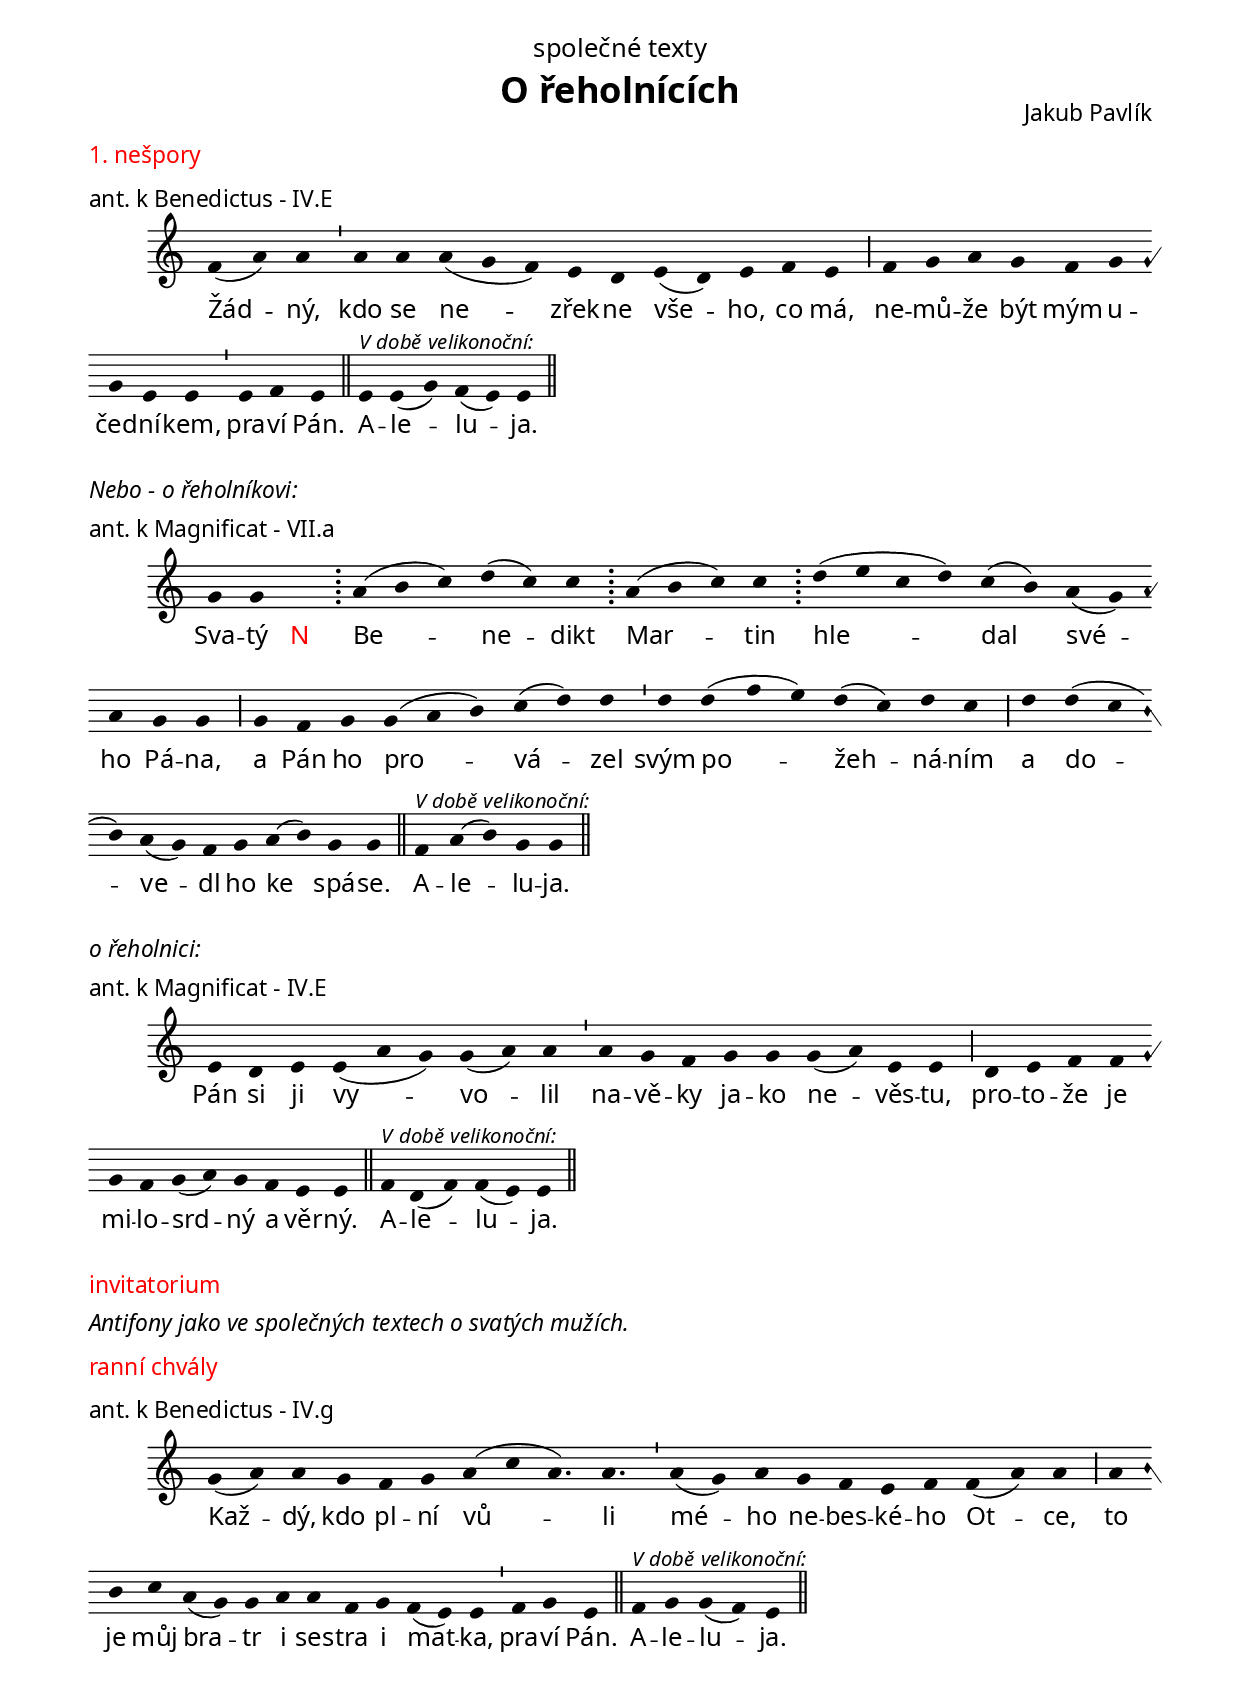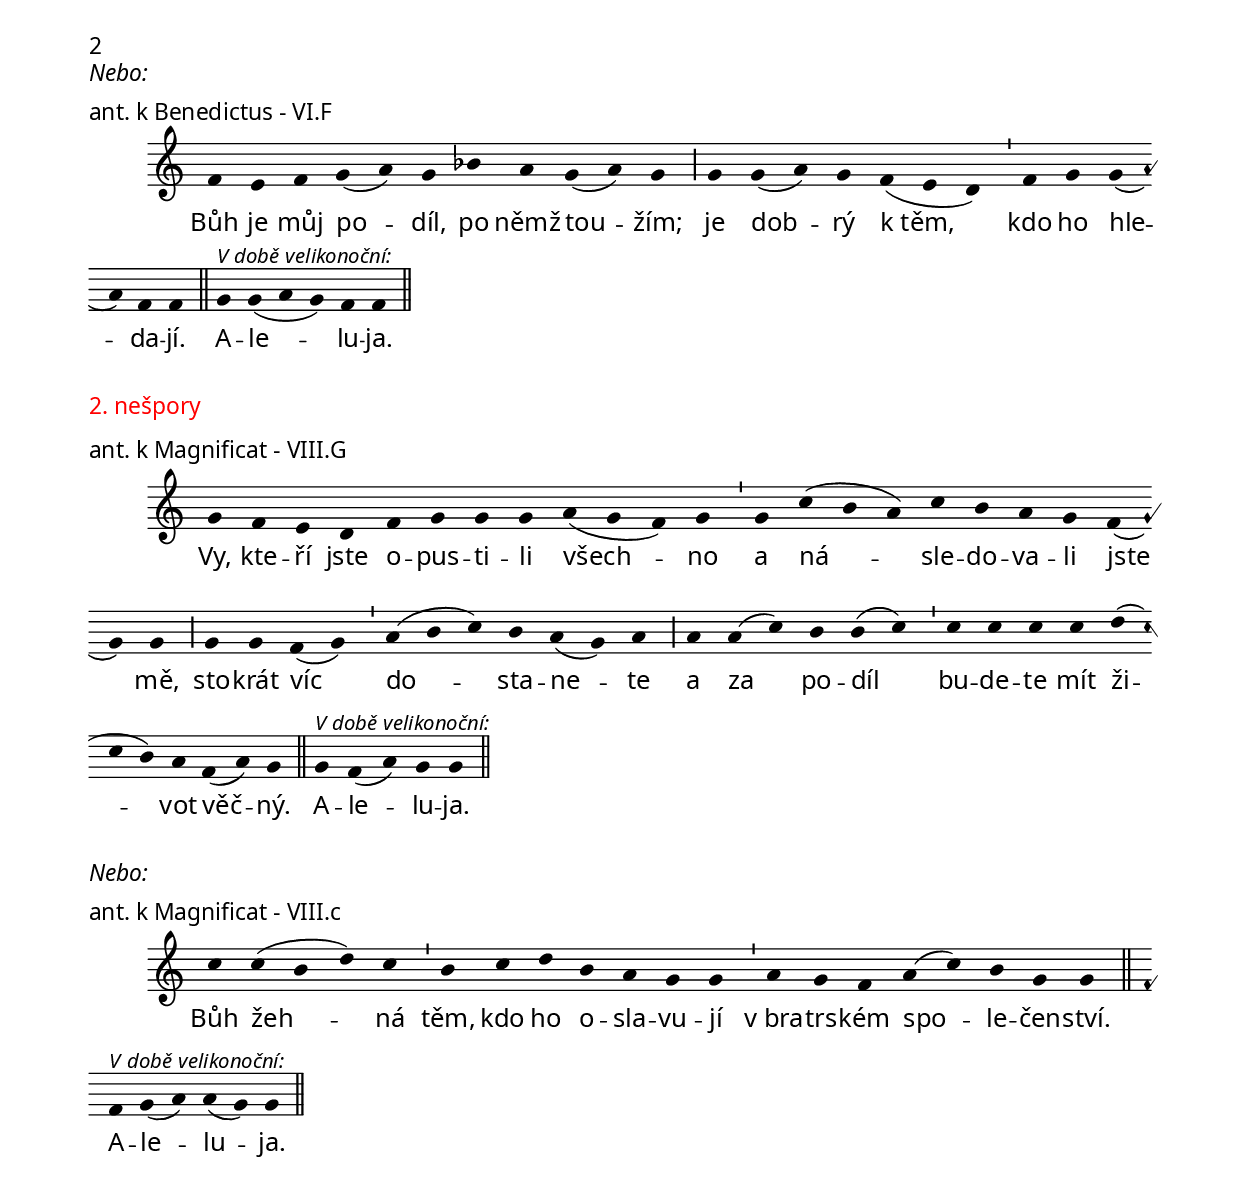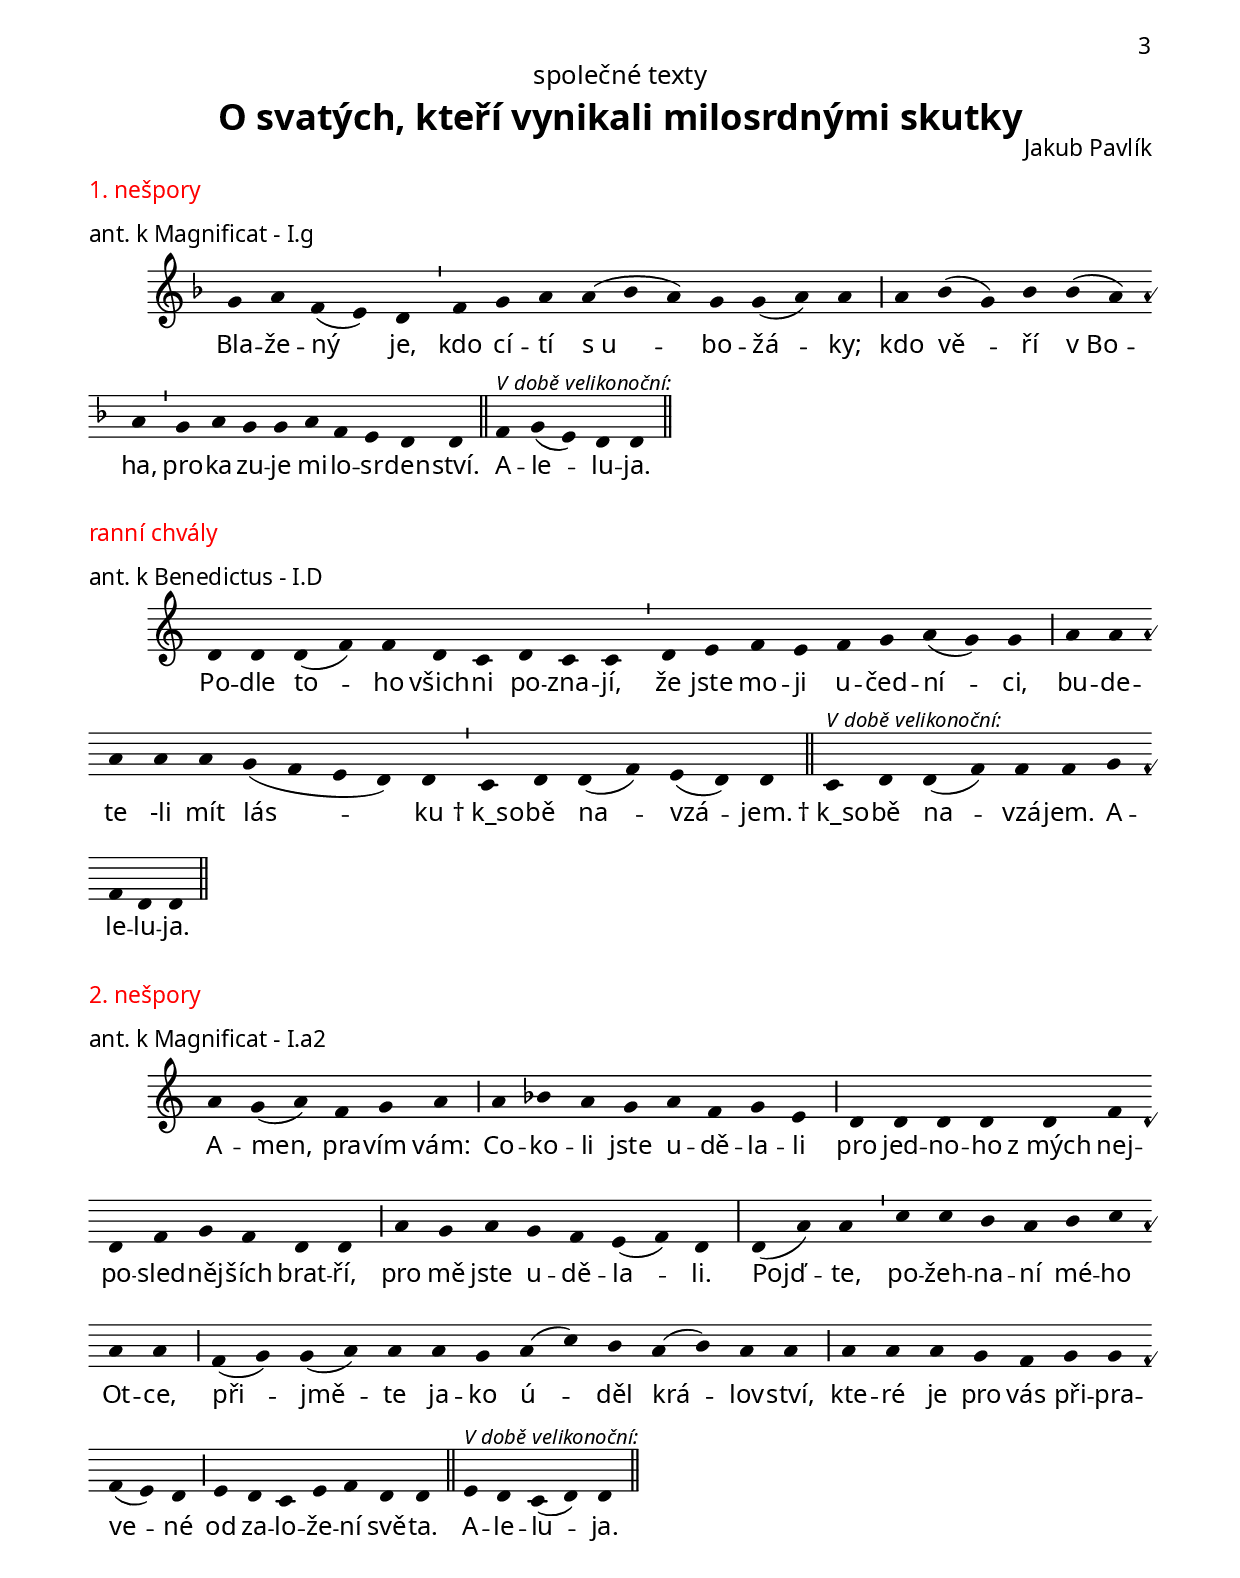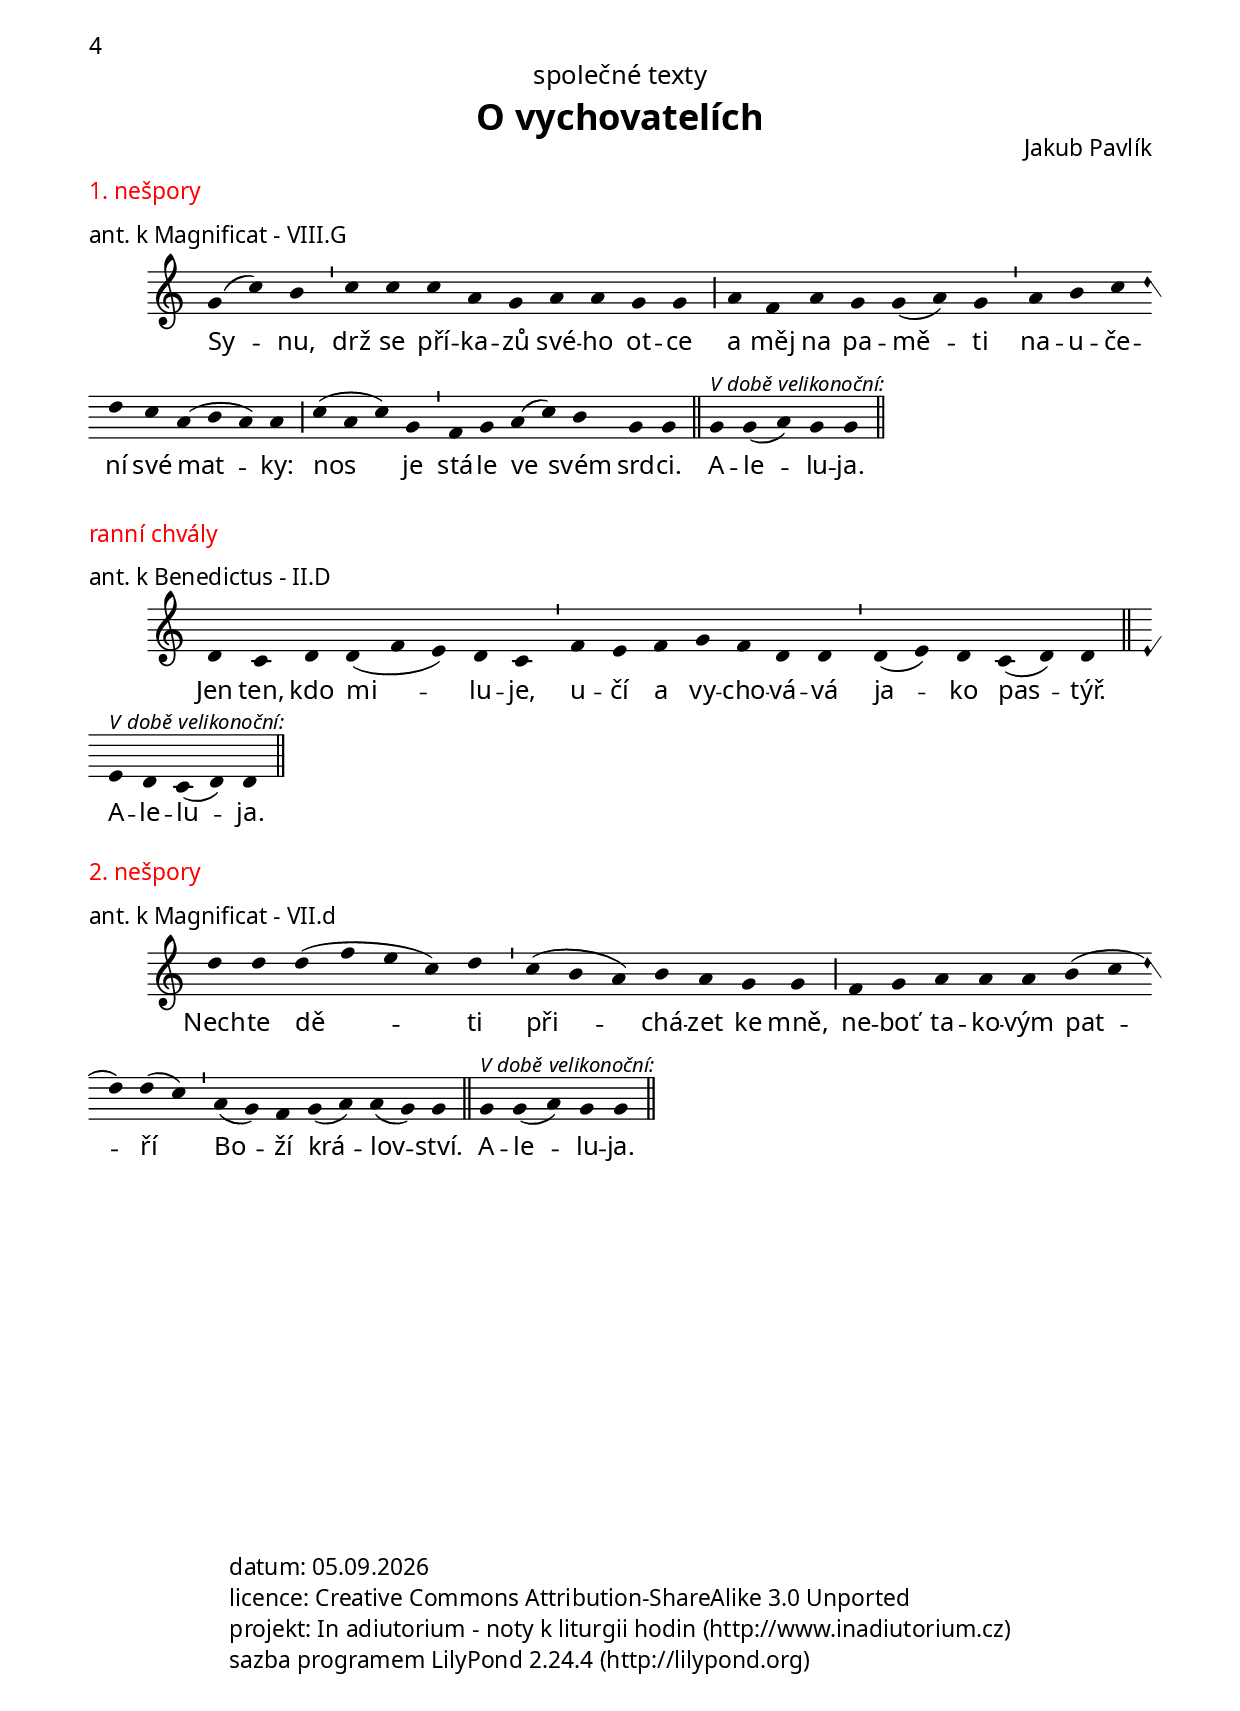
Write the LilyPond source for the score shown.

\version "2.16.0"

\include "../spolecne.ly"
\include "../dilyresponsorii.ly"

\header {
  % subtitle = "(Svatí muži a ženy - podskupiny)"
  composer = "Jakub Pavlík"
}

\bookpart {
  \header {
    title = \markup\titleCommune "O řeholnících"
  }
  
  \markup {\nadpisHodinka {"1. nešpory"}}
  
  \score {
    \relative c' {
      \choralniRezim
      f4( a) a \barMin a a a( g f) e d e( d) e f e \barMaior
      f g a g f g g e e \barMin e f e \barFinalis
      
      e^\markup\rubrVelikAleluja e( g) f( e) e \barFinalis
    }
    \addlyrics {
      Žád -- ný, kdo se ne -- zřek -- ne vše -- ho, co má,
      ne -- mů -- že být mým u -- čed -- ní -- kem, pra -- ví Pán.
      
      A -- le -- lu -- ja.
    }
    \header {
      quid = "ant. k Benedictus"
      modus = "IV"
      differentia = "E" 
      psalmus = ""
      id = ""
      fial = "sanktoral/0825benediktabratri.ly#aben?+aleluja"
      fons = "25.8. pět bratří, k Benedictus; přidáno aleluja"
      piece = \markup {\sestavTitulekBezZalmu}
    }
  }
  
  \markup\italic{Nebo - o řeholníkovi:}
  
  \score {
    \relative c'' {
      \choralniRezim
      g4 g \neviditelna g
      \bar ";" a( b c) d( c) c \bar ";" a( b c) c \bar ";"
      d( e c d) c( b) a( g) a g g \barMaior
      g f g g( a b) c( d) d \barMin d d( f e) d( c) d c \barMaior
      d d( c b) a( g) f g a( b) g g \barFinalis
      
      f^\markup\rubrVelikAleluja a( b) g g \barFinalis
    }
    \addlyrics {
      Sva -- tý \markup\Nomen
      Be -- ne -- dikt Mar -- tin
      hle -- dal své -- ho Pá -- na,
      a Pán ho pro -- vá -- zel svým po -- žeh -- ná -- ním
      a do -- ve -- dl ho ke spá -- se.
      
      A -- le -- lu -- ja.
    }
    \header {
      quid = "ant. k Magnificat"
      modus = "VII"
      differentia = "a" 
      psalmus = ""
      id = ""
      fons = "11.7. sv. Benedikt, k Magnificat; upraveno, přidáno aleluja"
      piece = \markup {\sestavTitulekBezZalmu}
    }
  }
  
  \markup\italic{o řeholnici:}
  
  \score {
    \relative c' {
      \choralniRezim
      e4 d e e( a g) g( a) a \barMin a g f g g g( a) e e \barMaior
      d e f f g f g( a) g f e e \barFinalis
      
      f^\markup\rubrVelikAleluja d( f) f( e) e \barFinalis
    }
    \addlyrics {
      Pán si ji vy -- vo -- lil na -- vě -- ky ja -- ko ne -- věs -- tu,
      pro -- to -- že je mi -- lo -- srd -- ný a věr -- ný.
      
      A -- le -- lu -- ja.
    }
    \header {
      quid = "ant. k Magnificat"
      modus = "IV"
      differentia = "E" 
      psalmus = ""
      id = ""
      piece = \markup {\sestavTitulekBezZalmu}
    }
  }
  
  \markup {\nadpisHodinka {"invitatorium"}}
  
  \markup\italic{
    Antifony jako ve společných textech o svatých mužích.
  }
  
  \markup {\nadpisHodinka {"ranní chvály"}}
  
  \score {
    \relative c'' {
      \choralniRezim
      g4( a) a g f g a( c a4.) a \barMin
      a4( g) a g f e f f( a) a \barMaior
      a b c a( g) g a a f g f( e) e \barMin
      f g e \barFinalis
      
      f^\markup\rubrVelikAleluja g g( f) e \barFinalis
    }
    \addlyrics {
      Kaž -- dý, kdo pl -- ní vů -- li
      mé -- ho ne -- bes -- ké -- ho Ot -- ce,
      to je můj bra -- tr i ses -- tra i mat -- ka,
      pra -- ví Pán.
      
      A -- le -- lu -- ja.
    }
    \header {
      quid = "ant. k Benedictus"
      modus = "IV"
      differentia = "g" 
      psalmus = ""
      id = ""
      fons = "zacatek prevzat z:"
      fial = "antifony/velikonoce_tyden4_3utery.ly#rch-a1?jen zacatek"
      piece = \markup {\sestavTitulekBezZalmu}
    }
  }
  
  \markup\italic{Nebo:}
  
  \score {
    \relative c' {
      \choralniRezim
      f4 e f g( a) g bes a g( a) g \barMaior
      g g( a) g f( e d) \barMin f g g( a) f f \barFinalis
      
      g^\markup\rubrVelikAleluja g( a g) f f \barFinalis
    }
    \addlyrics {
      Bůh je můj po -- díl, po němž tou -- žím;
      je dob -- rý k_těm, kdo ho hle -- da -- jí.
      
      A -- le -- lu -- ja.
    }
    \header {
      quid = "ant. k Benedictus"
      modus = "VI"
      differentia = "F" 
      psalmus = ""
      id = ""
      piece = \markup {\sestavTitulekBezZalmu}
    }
  }
  
  \markup {\nadpisHodinka {"2. nešpory"}}
  
  \score {
    \relative c'' {
      \choralniRezim
      g f e d f g g g a( g f) g \barMin
      g c( b a) c b a g f( g) g \barMaior
      g g f( g) \barMin a( b c) b a( g) a \barMaior
      a a( c) b b( c) \barMin c c c c d( c b) a f( a) g \barFinalis
      
      g^\markup\rubrVelikAleluja f( a) g g \barFinalis
    }
    \addlyrics {
      Vy, kte -- ří jste o -- pus -- ti -- li všech -- no
      a ná -- sle -- do -- va -- li jste mě,
      sto -- krát víc do -- sta -- ne -- te 
      a za po -- díl bu -- de -- te mít ži -- vot věč -- ný.
      
      A -- le -- lu -- ja.
    }
    \header {
      quid = "ant. k Magnificat"
      modus = "VIII"
      differentia = "G" 
      psalmus = ""
      id = ""
      fial = "sanktoral/0825benediktabratri.ly#amag?+aleluja"
      fons = "+ pridano aleluja"
      piece = \markup {\sestavTitulekBezZalmu}
    }
  }
  
  \markup\italic{Nebo:}
  
  \score {
    \relative c'' {
      \choralniRezim
      c4 c( b d) c \barMin
      b c d b a g g \barMin 
      a g f a( c) b g g \barFinalis
      
      f^\markup\rubrVelikAleluja g( a) a( g) g \barFinalis
    }
    \addlyrics {
      Bůh žeh -- ná 
      těm, kdo ho o -- sla -- vu -- jí
      v_bra -- trs -- kém spo -- le -- čen -- ství.
      
      A -- le -- lu -- ja.
    }
    \header {
      quid = "ant. k Magnificat"
      modus = "VIII"
      differentia = "c" 
      psalmus = ""
      id = ""
      piece = \markup {\sestavTitulekBezZalmu}
    }
  }
}

\bookpart {
  \header {
    title = \markup\titleCommune "O svatých, kteří vynikali milosrdnými skutky"
  }
  
  \markup {\nadpisHodinka {"1. nešpory"}}
  
  \score {
    \relative c'' {
      \choralniRezim
      \key f \major
      g4 a f( e) d \barMin f g a a( bes a) g g( a) a \barMaior
      a bes( g) bes bes( a) a \barMin g a g g a f e d d \barFinalis
      
      f^\markup\rubrVelikAleluja g( e) d d \barFinalis
    }
    \addlyrics {
      Bla -- že -- ný je, kdo cí -- tí s_u -- bo -- žá -- ky;
      kdo vě -- ří v_Bo -- ha, pro -- ka -- zu -- je mi -- lo -- sr -- den -- ství.
      
      A -- le -- lu -- ja.
    }
    \header {
      quid = "ant. k Magnificat"
      modus = "I"
      differentia = "g" 
      psalmus = ""
      id = ""
      piece = \markup {\sestavTitulekBezZalmu}
    }
  }
  
  \markup {\nadpisHodinka {"ranní chvály"}}
  
  \score {
    \relative c' {
      \choralniRezim
      d4 d d( f) f d c d c c \barMin 
      d e f e f g a( g) g \barMaior
      a a a a a g( f e d) d \barMin
      c d d( f) e( d) d \barFinalis
      
      c^\markup\rubrVelikAleluja d d( f) f f 
      g f d d \barFinalis
    }
    \addlyrics {
      Po -- dle to -- ho všich -- ni po -- zna -- jí,
      že jste mo -- ji u -- čed -- ní -- ci,
      bu -- de -- te -li mít lás -- ku 
      \markup{\Dagger k_so} -- bě na -- vzá -- jem.
      
      \markup{\Dagger k_so} -- bě na -- vzá -- jem.
      A -- le -- lu -- ja.
    }
    \header {
      quid = "ant. k Benedictus"
      modus = "I"
      differentia = "D" 
      psalmus = ""
      fial = "antifony/velikonoce_nedeleC.ly#vmagii?upraveno"
      fons = "upraveno pro dobu nevelikonocni"
      id = ""
      piece = \markup {\sestavTitulekBezZalmu}
    }
  }
  
  \markup {\nadpisHodinka {"2. nešpory"}}
  
  \score {
    \relative c'' {
      \choralniRezim
      a4 g( a) f g a \barMaior
      a bes a g a f g e \barMaior
      d d d d d f d f g f d d \barMaior
      a' g a g f e( f) d \barMax
      
      d( a') a \barMin c c b a b c a a \barMaior
      f( g) g( a) a a g a( c) b a( b) a a \barMaior
      a a a g f g g f( e) d \barMaior
      e d c e f d d \barFinalis
      
      e^\markup\rubrVelikAleluja d c( d) d \barFinalis
    }
    \addlyrics {
      A -- men, pra -- vím vám:
      Co -- ko -- li jste u -- dě -- la -- li
      pro jed -- no -- ho z_mých nej -- po -- sled -- něj -- ších brat -- ří,
      pro mě jste u -- dě -- la -- li.
      
      Pojď -- te, po -- žeh -- na -- ní mé -- ho Ot -- ce,
      při -- jmě -- te ja -- ko ú -- děl krá -- lov -- ství,
      kte -- ré je pro vás při -- pra -- ve -- né
      od za -- lo -- že -- ní svě -- ta.
      
      A -- le -- lu -- ja.
    }
    \header {
      quid = "ant. k Magnificat"
      modus = "I"
      differentia = "a2" 
      psalmus = ""
      id = ""
      piece = \markup {\sestavTitulekBezZalmu}
    }
  }
}

\bookpart {
  \header {
    title = \markup\titleCommune "O vychovatelích"
  }
  
  \markup {\nadpisHodinka {"1. nešpory"}}
  
  \score {
    \relative c'' {
      \choralniRezim
      g4( c) b \barMin c c c a g a a g g \barMaior
      a f a g g( a) g \barMin a b c d c a( b a) a \barMaior
      c( a c) g \barMin f g a( c) b g g \barFinalis
      
      g^\markup\rubrVelikAleluja g( a) g g \barFinalis
    }
    \addlyrics {
      Sy -- nu, drž se pří -- ka -- zů své -- ho ot -- ce
      a měj na pa -- mě -- ti na -- u -- če -- ní své mat -- ky:
      nos je stá -- le ve svém srd -- ci.
      
      A -- le -- lu -- ja.
    }
    \header {
      quid = "ant. k Magnificat"
      modus = "VIII"
      differentia = "G" 
      psalmus = ""
      id = ""
      piece = \markup {\sestavTitulekBezZalmu}
    }
  }
  
  \markup {\nadpisHodinka {"ranní chvály"}}
  
  \score {
    \relative c' {
      \choralniRezim
      d4 c d d( f e) d c \barMin
      f e f g f d d \barMin d( e) d c( d) d \barFinalis
      
      e^\markup\rubrVelikAleluja d c( d) d \barFinalis
    }
    \addlyrics {
      Jen ten, kdo mi -- lu -- je,
      u -- čí a vy -- cho -- vá -- vá ja -- ko pas -- týř.
      
      A -- le -- lu -- ja.
    }
    \header {
      quid = "ant. k Benedictus"
      modus = "II"
      differentia = "D" 
      psalmus = ""
      id = ""
      piece = \markup {\sestavTitulekBezZalmu}
    }
  }
  
  \markup {\nadpisHodinka {"2. nešpory"}}
  
  \score {
    \relative c'' {
      \choralniRezim
      d4 d d( f e c) d \barMin c( b a) b a g g \barMaior
      f g a a a b( c d) d( c) \barMin a( g) f g( a) a( g) g \barFinalis
      
      g^\markup\rubrVelikAleluja g( a) g g \barFinalis
    }
    \addlyrics {
      Nech -- te dě -- ti při -- chá -- zet ke mně,
      ne -- boť ta -- ko -- vým pat -- ří Bo -- ží krá -- lov -- ství.
      
      A -- le -- lu -- ja.
    }
    \header {
      quid = "ant. k Magnificat"
      modus = "VII"
      differentia = "d"
      psalmus = ""
      fial = "antifony/mezidobi_nedeleB_02_10.ly#ne27b-rch-ben?+aleluja"
      id = ""
      piece = \markup {\sestavTitulekBezZalmu}
    }
  }
}